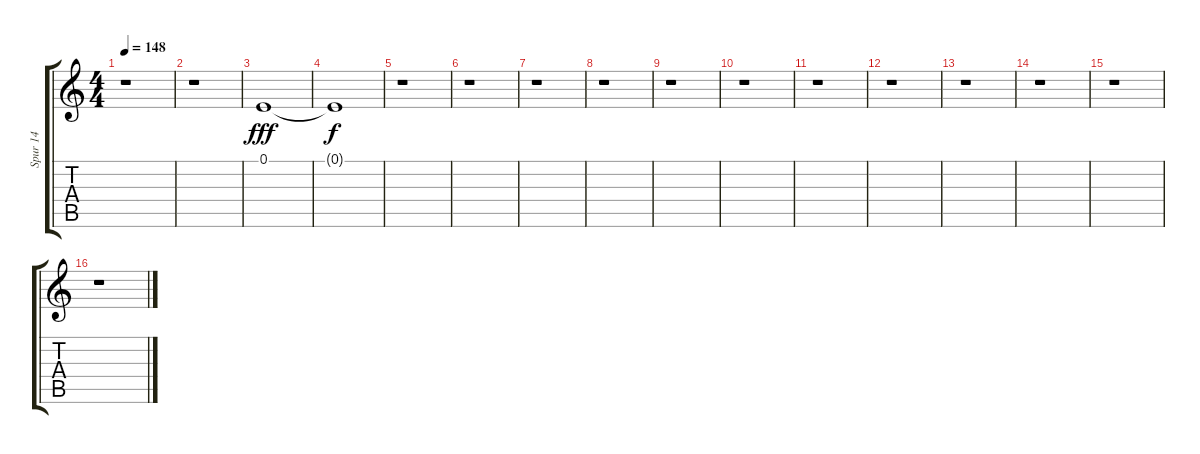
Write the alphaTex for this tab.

\track ("Spur 14" "Spur 14") {instrument pad8sweep}
\staff {score tabs}
\tuning (E4 B3 G3 D3 A2 E2) {hide}
\ts (4 4)
\tempo 148
\clef g2
\ks c
r.1{dy f} |
r.1 |
0.1.1{dy fff balance 16} |
0.1{t}.1{dy f} |
r.1 |
r.1 |
r.1 |
r.1 |
r.1 |
r.1 |
r.1 |
r.1 |
r.1 |
r.1 |
r.1 |
r.1
